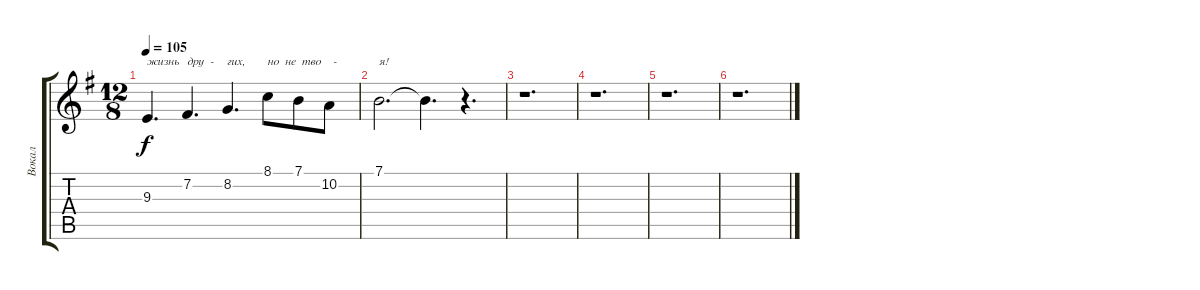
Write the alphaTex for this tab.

\track ("Вокал" "Вокал") {instrument fx5brightness}
\staff {score tabs}
\tuning (E4 B3 G3 D3 A2 E2) {hide}
\ts (12 8)
\tempo 105
\clef g2
\ks eminor
9.3.4{d txt "жизнь" dy f} 7.2.4{d txt "дру  -"} 8.2.4{d txt "гих,"} 8.1.8{txt "но  не  тво    -"} 7.1.8 10.2.8 |
7.1.2{d txt "я!"} 7.1{t}.4{d} r.4{d} |
r.1{d} |
r.1{d} |
r.1{d} |
r.1{d}
